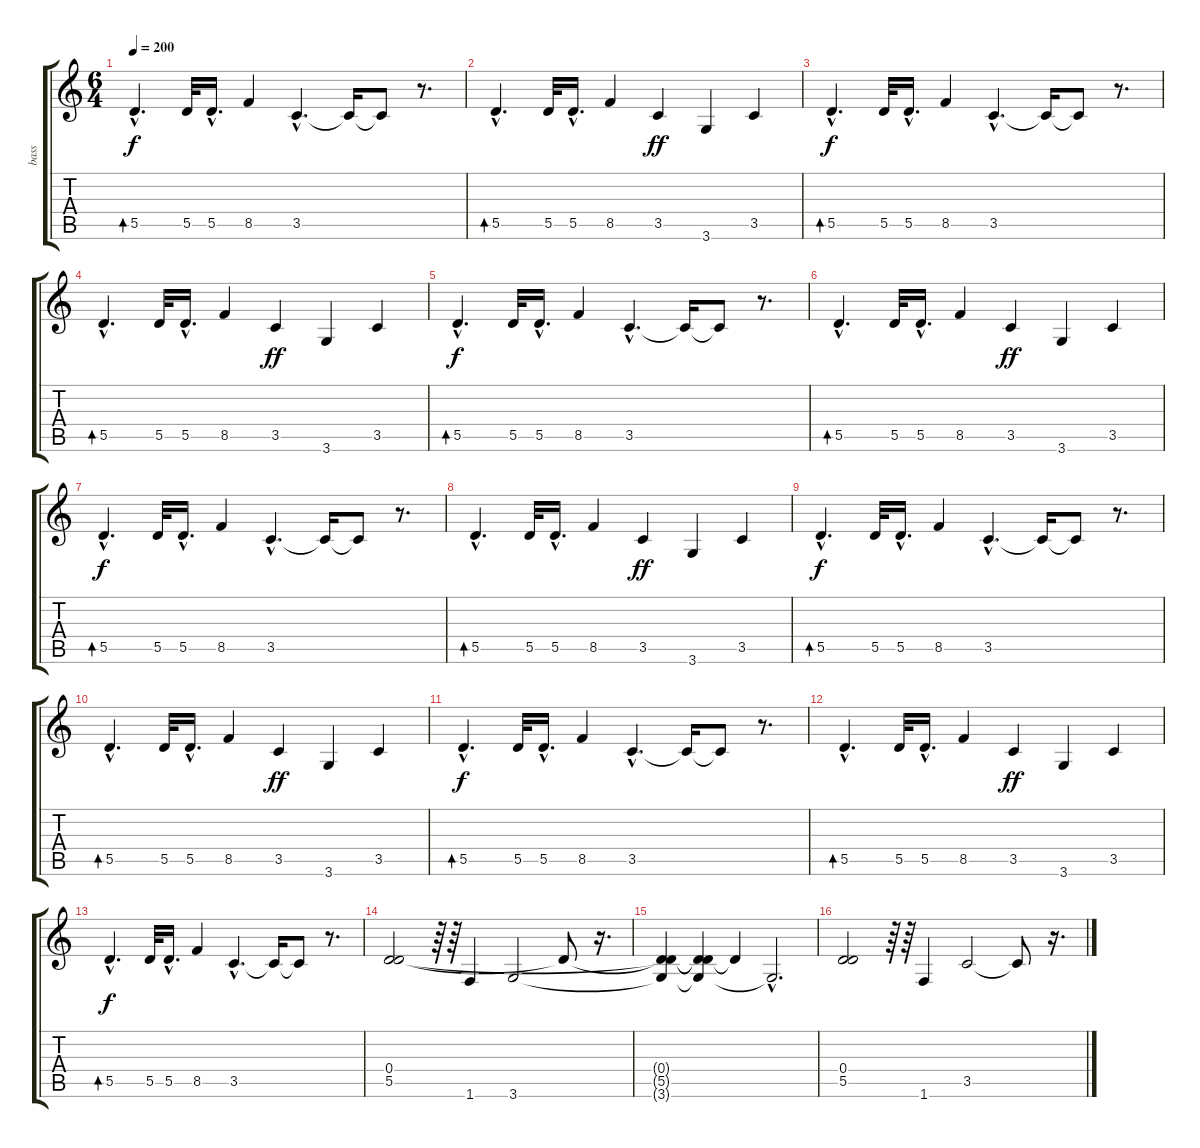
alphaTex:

\track ("bass" "bass") {instrument acousticbass}
\staff {score tabs}
\tuning (E4 B3 G3 D3 A2 E2) {hide}
\ts (6 4)
\tempo 200
\clef g2
\ks c
5.5{hac}.4{d bd 30 dy f instrument acousticbass} 5.5.32 5.5{hac}.16{d} 8.5.4 3.5{hac}.4{d} 3.5{t}.16 3.5{t}.8 r.8{d} |
5.5{hac}.4{d bd 30} 5.5.32 5.5{hac}.16{d} 8.5.4 3.5.4{dy ff} 3.6.4 3.5.4 |
5.5{hac}.4{d bd 30 dy f} 5.5.32 5.5{hac}.16{d} 8.5.4 3.5{hac}.4{d} 3.5{t}.16 3.5{t}.8 r.8{d} |
5.5{hac}.4{d bd 30} 5.5.32 5.5{hac}.16{d} 8.5.4 3.5.4{dy ff} 3.6.4 3.5.4 |
5.5{hac}.4{d bd 30 dy f} 5.5.32 5.5{hac}.16{d} 8.5.4 3.5{hac}.4{d} 3.5{t}.16 3.5{t}.8 r.8{d} |
5.5{hac}.4{d bd 30} 5.5.32 5.5{hac}.16{d} 8.5.4 3.5.4{dy ff} 3.6.4 3.5.4 |
5.5{hac}.4{d bd 30 dy f} 5.5.32 5.5{hac}.16{d} 8.5.4 3.5{hac}.4{d} 3.5{t}.16 3.5{t}.8 r.8{d} |
5.5{hac}.4{d bd 30} 5.5.32 5.5{hac}.16{d} 8.5.4 3.5.4{dy ff} 3.6.4 3.5.4 |
5.5{hac}.4{d bd 30 dy f} 5.5.32 5.5{hac}.16{d} 8.5.4 3.5{hac}.4{d} 3.5{t}.16 3.5{t}.8 r.8{d} |
5.5{hac}.4{d bd 30} 5.5.32 5.5{hac}.16{d} 8.5.4 3.5.4{dy ff} 3.6.4 3.5.4 |
5.5{hac}.4{d bd 30 dy f} 5.5.32 5.5{hac}.16{d} 8.5.4 3.5{hac}.4{d} 3.5{t}.16 3.5{t}.8 r.8{d} |
5.5{hac}.4{d bd 30} 5.5.32 5.5{hac}.16{d} 8.5.4 3.5.4{dy ff} 3.6.4 3.5.4 |
5.5{hac}.4{d bd 30 dy f} 5.5.32 5.5{hac}.16{d} 8.5.4 3.5{hac}.4{d} 3.5{t}.16 3.5{t}.8 r.8{d} |
(0.4 5.5).2 r.64 r.64 1.6.4 3.6.2 5.5{t}.8 r.16{d} |
(0.4{t} 5.5{t} 3.6{t}).4 (0.4{t} 5.5{t} 3.6{t}).4 0.4{t}.4 3.6{hac t}.2{d} |
(0.4 5.5).2 r.64 r.64 1.6.4 3.5.2 3.5{t}.8 r.16{d}
